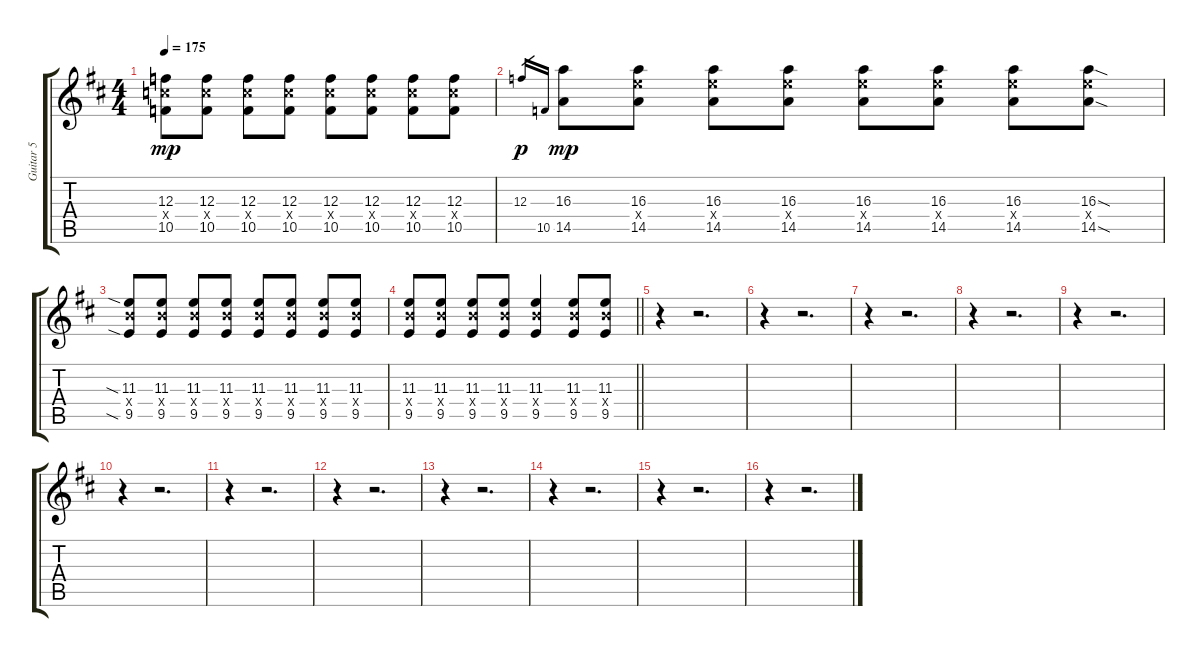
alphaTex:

\track ("Guitar 5" "Guitar 5") {instrument electricguitarclean}
\staff {score tabs}
\tuning (D4 A3 F3 C3 G2 C2) {hide}
\ts (4 4)
\tempo 175
\clef g2
\ks d
(12.3 12.4{x} 10.5).8{dy mp} (12.3 12.4{x} 10.5).8 (12.3 12.4{x} 10.5).8 (12.3 12.4{x} 10.5).8 (12.3 12.4{x} 10.5).8 (12.3 12.4{x} 10.5).8 (12.3 12.4{x} 10.5).8 (12.3 12.4{x} 10.5).8 |
12.3.16{gr dy p} 10.5.16{gr} (16.3 14.5).8{dy mp} (16.3 16.4{x} 14.5).8 (16.3 16.4{x} 14.5).8 (16.3 16.4{x} 14.5).8 (16.3 16.4{x} 14.5).8 (16.3 16.4{x} 14.5).8 (16.3 16.4{x} 14.5).8 (16.3{sod} 16.4{x} 14.5{sod}).8 |
(11.3{sia} 11.4{x} 9.5{sia}).8 (11.3 11.4{x} 9.5).8 (11.3 11.4{x} 9.5).8 (11.3 11.4{x} 9.5).8 (11.3 11.4{x} 9.5).8 (11.3 11.4{x} 9.5).8 (11.3 11.4{x} 9.5).8 (11.3 11.4{x} 9.5).8 |
\barLineRight lightlight
(11.3 11.4{x} 9.5).8 (11.3 11.4{x} 9.5).8 (11.3 11.4{x} 9.5).8 (11.3 11.4{x} 9.5).8 (11.3 11.4{x} 9.5).4 (11.3 11.4{x} 9.5).8 (11.3 11.4{x} 9.5).8 |
r.4 r.2{d} |
r.4 r.2{d} |
r.4 r.2{d} |
r.4 r.2{d} |
r.4 r.2{d} |
r.4 r.2{d} |
r.4 r.2{d} |
r.4 r.2{d} |
r.4 r.2{d} |
r.4 r.2{d} |
r.4 r.2{d} |
r.4 r.2{d}
